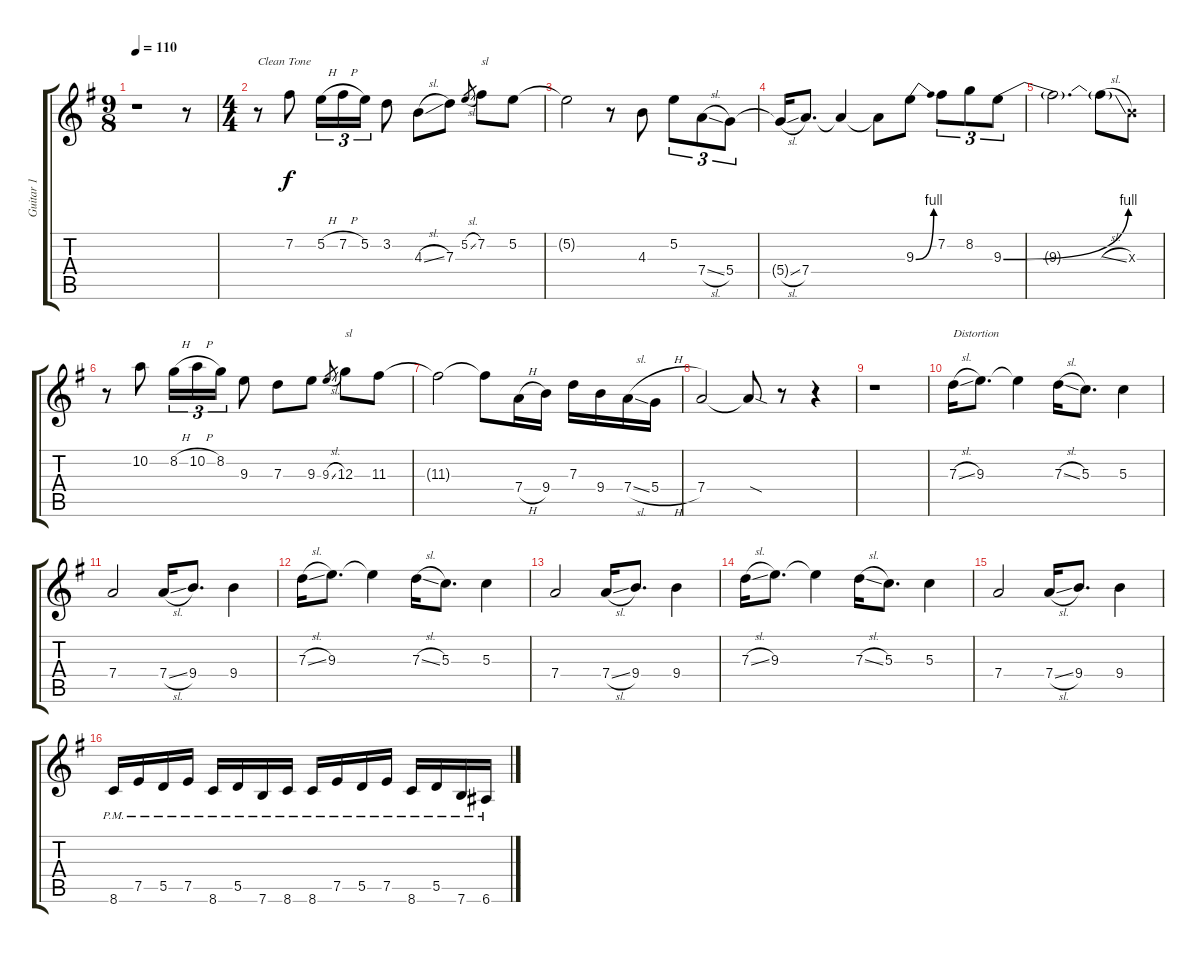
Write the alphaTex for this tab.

\track ("Guitar 1" "Guitar 1") {instrument distortionguitar}
\staff {score tabs}
\tuning (E4 B3 G3 D3 A2 E2) {hide}
\ts (9 8)
\tempo 110
\clef g2
\ks g
r.1{dy f} r.8 |
\ts (4 4)
r.8{txt "Clean Tone" instrument distortionguitar} 7.2.8 5.2{h}.16{tu (3 2)} 7.2{h}.16{tu (3 2)} 5.2.16{tu (3 2)} 3.2.8 4.3{sl}.8 7.3.8 5.2{sl}.8{gr} 7.2.8{txt "sl"} 5.2.8 |
5.2{t}.2 r.8 4.3.8 5.2.8{tu (3 2)} 7.4{sl}.8{tu (3 2)} 5.4.8{tu (3 2)} |
5.4{sl t}.16 7.4.8{d} 7.4{t}.4 7.4{t}.8 9.3{be (bend 0 0 60 4)}.8 7.2.8{tu (3 2)} 8.2.8{tu (3 2)} 9.3{be (bend 0 0 60 4)}.8{tu (3 2)} |
9.3{t}.2{d} 9.3{sl t}.8 4.3{x}.8 |
r.8 10.2.8 8.2{h}.16{tu (3 2)} 10.2{h}.16{tu (3 2)} 8.2.16{tu (3 2)} 9.3.8 7.3.8 9.3.8 9.3{sl}.8{gr} 12.3.8{txt "sl"} 11.3.8 |
11.3{t}.2 11.3{t}.8 7.4{h}.16 9.4.16 7.3.16 9.4.16 7.4{sl}.16 5.4{h}.16 |
7.4.2 7.4{sod t}.8 r.8 r.4 |
r.1 |
7.3{sl}.16{txt "Distortion" instrument distortionguitar} 9.3.8{d} 9.3{t}.4 7.3{sl}.16 5.3.8{d} 5.3.4 |
7.4.2 7.4{sl}.16 9.4.8{d} 9.4.4 |
7.3{sl}.16 9.3.8{d} 9.3{t}.4 7.3{sl}.16 5.3.8{d} 5.3.4 |
7.4.2 7.4{sl}.16 9.4.8{d} 9.4.4 |
7.3{sl}.16 9.3.8{d} 9.3{t}.4 7.3{sl}.16 5.3.8{d} 5.3.4 |
7.4.2 7.4{sl}.16 9.4.8{d} 9.4.4 |
8.6{pm}.16 7.5{pm}.16 5.5{pm}.16 7.5{pm}.16 8.6{pm}.16 5.5{pm}.16 7.6{pm}.16 8.6{pm}.16 8.6{pm}.16 7.5{pm}.16 5.5{pm}.16 7.5{pm}.16 8.6{pm}.16 5.5{pm}.16 7.6{pm}.16 6.6{pm}.16
